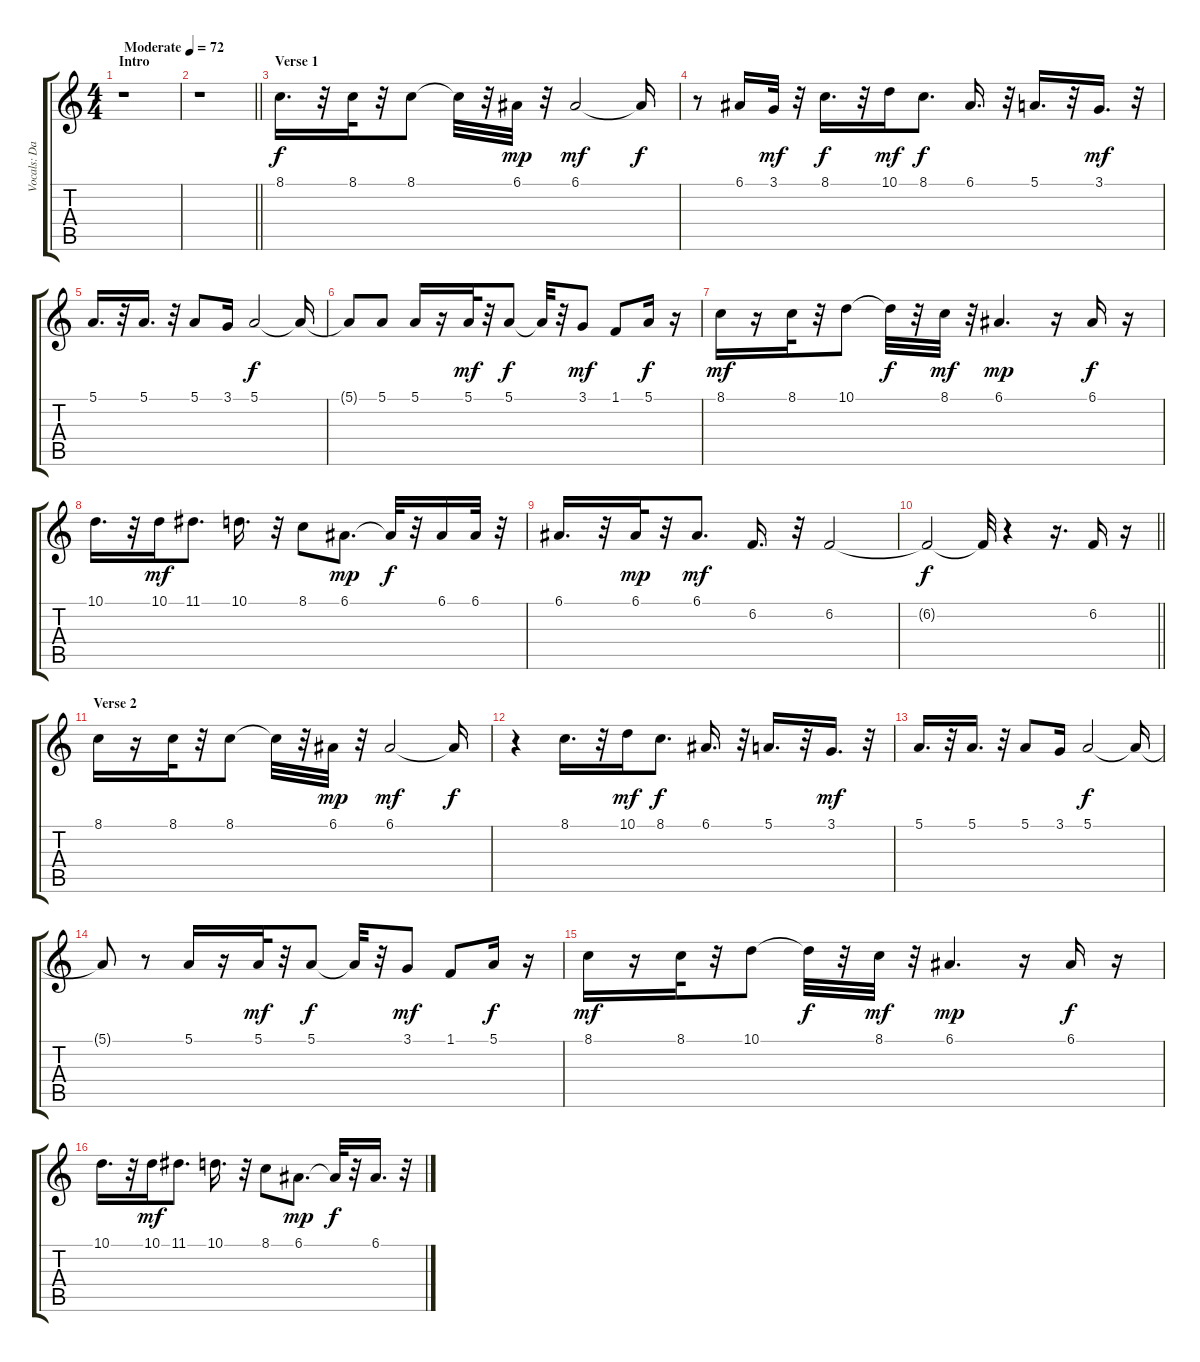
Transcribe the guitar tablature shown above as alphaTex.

\track ("Vocals: David Gates" "Vocals: Da") {instrument synthbrass1}
\staff {score tabs}
\tuning (E4 B3 G3 D3 A2 E2) {hide}
\ts (4 4)
\section ("" "Intro")
\tempo (72 "Moderate")
\clef g2
\ks c
r.1{dy f instrument synthbrass1} |
\barLineRight lightlight
r.1 |
\section ("" "Verse 1")
8.1.16{d} r.32 8.1.32 r.32 8.1.8 8.1{t}.32 r.32 6.1.32{dy mp} r.32 6.1.2{dy mf} 6.1{t}.16{dy f} |
r.8 6.1.16 3.1.32{dy mf} r.32 8.1.16{d dy f} r.32 10.1.16{dy mf} 8.1.8{d dy f} 6.1.16{d} r.32 5.1.16{d} r.32 3.1.16{d dy mf} r.32 |
5.1.16{d} r.32 5.1.16{d} r.32 5.1.8 3.1.16 5.1.2{dy f} 5.1{t}.16 |
5.1{t}.8 5.1.8 5.1.16 r.16 5.1.32{dy mf} r.32 5.1.8{dy f} 5.1{t}.32 r.32 3.1.8{dy mf} 1.1.8 5.1.16{dy f} r.16 |
8.1.16{dy mf} r.16 8.1.32 r.32 10.1.8 10.1{t}.32{dy f} r.32 8.1.32{dy mf} r.32 6.1.4{d dy mp} r.16 6.1.16{dy f} r.16 |
10.1.16{d} r.32 10.1.16{dy mf} 11.1.8{d} 10.1.16{d} r.32 8.1.8 6.1.8{d dy mp} 6.1{t}.32{dy f} r.32 6.1.16 6.1.32 r.32 |
6.1.16{d} r.32 6.1.32{dy mp} r.32 6.1.8{d dy mf} 6.2.16{d} r.32 6.2.2 |
\barLineRight lightlight
6.2{t}.2{dy f} 6.2{t}.32 r.4 r.16{d} 6.2.16 r.16 |
\section ("" "Verse 2")
8.1.16 r.16 8.1.32 r.32 8.1.8 8.1{t}.32 r.32 6.1.32{dy mp} r.32 6.1.2{dy mf} 6.1{t}.16{dy f} |
r.4 8.1.16{d} r.32 10.1.16{dy mf} 8.1.8{d dy f} 6.1.16{d} r.32 5.1.16{d} r.32 3.1.16{d dy mf} r.32 |
5.1.16{d} r.32 5.1.16{d} r.32 5.1.8 3.1.16 5.1.2{dy f} 5.1{t}.16 |
5.1{t}.8 r.8 5.1.16 r.16 5.1.32{dy mf} r.32 5.1.8{dy f} 5.1{t}.32 r.32 3.1.8{dy mf} 1.1.8 5.1.16{dy f} r.16 |
8.1.16{dy mf} r.16 8.1.32 r.32 10.1.8 10.1{t}.32{dy f} r.32 8.1.32{dy mf} r.32 6.1.4{d dy mp} r.16 6.1.16{dy f} r.16 |
10.1.16{d} r.32 10.1.16{dy mf} 11.1.8{d} 10.1.16{d} r.32 8.1.8 6.1.8{d dy mp} 6.1{t}.32{dy f} r.32 6.1.16{d} r.32
